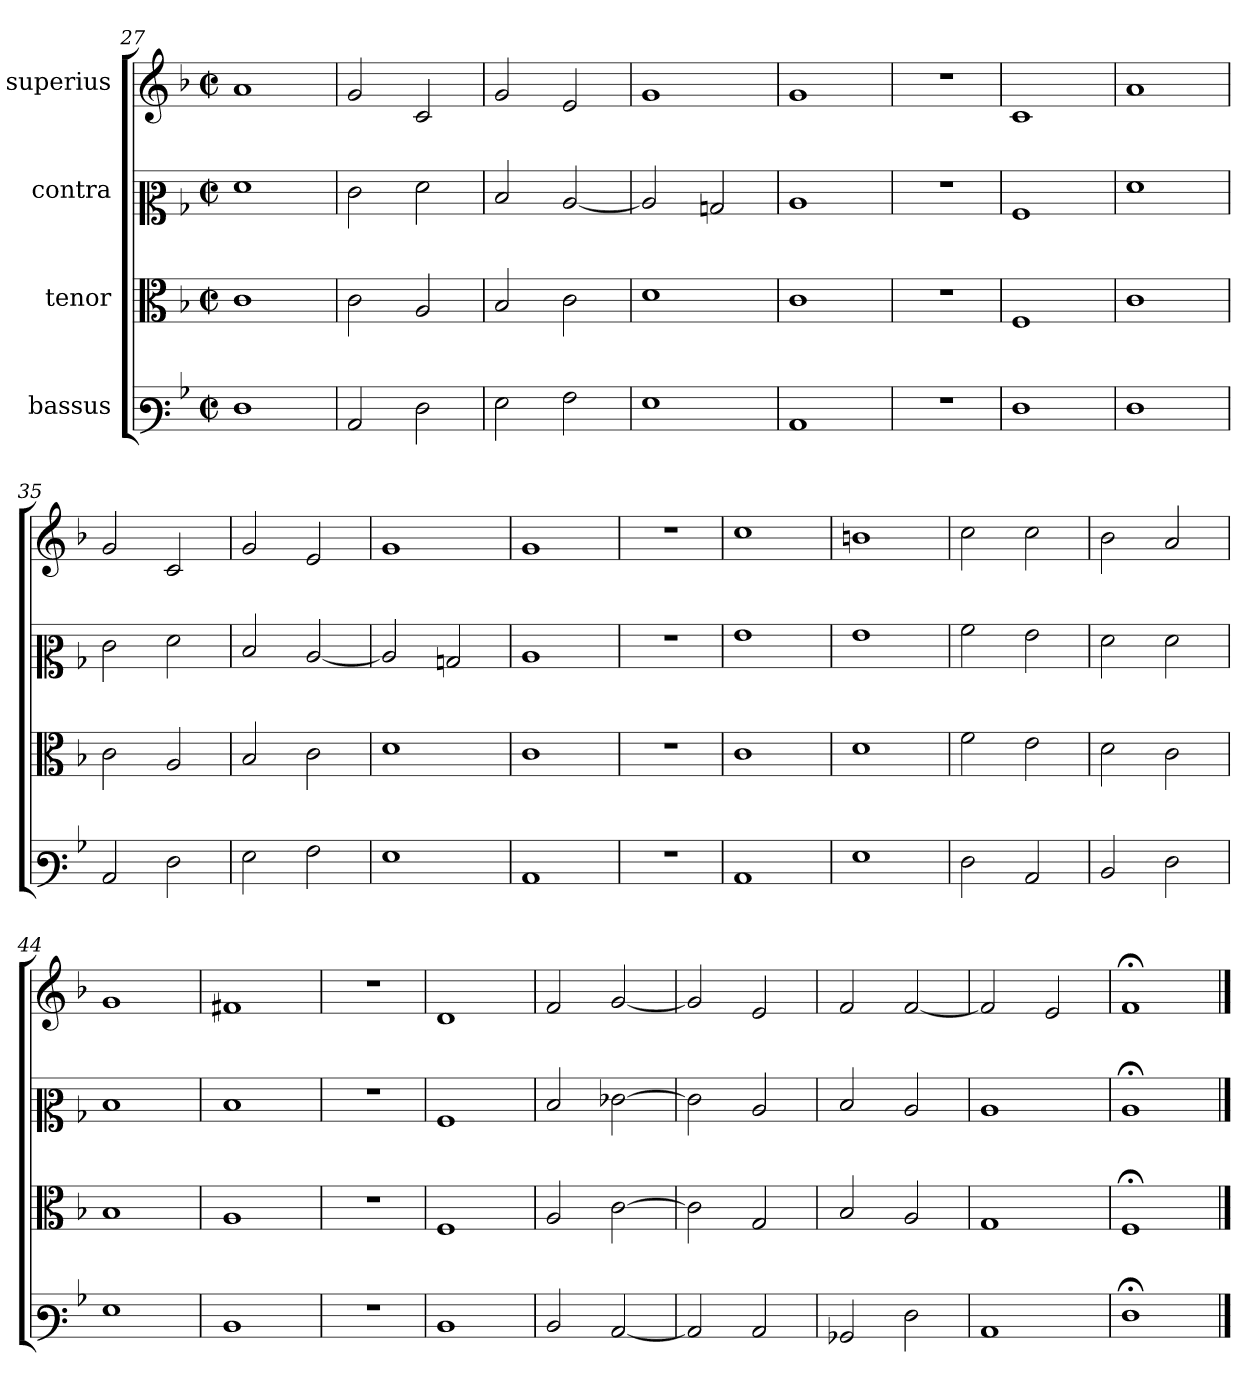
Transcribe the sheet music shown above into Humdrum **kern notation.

**kern	**kern	**kern	**kern
*part4	*part3	*part2	*part1
*staff4	*staff3	*staff2	*staff1
*I"bassus	*I"tenor	*I"contra	*I"superius
*clefF3	*clefC3	*clefC2	*clefG2
*k[b-]	*k[b-]	*k[b-]	*k[b-]
*M2/2	*M2/2	*M2/2	*M2/2
*met(c|)	*met(c|)	*met(c|)	*met(c|)
=27	=27	=27	=27
1F	1c	1f	1a
=28	=28	=28	=28
2C	2c	2e	2g
2F	2A	2f	2c
=29	=29	=29	=29
2G	2B-	2d	2g
2A	2c	[2c	2e
=30	=30	=30	=30
1G	1d	2c]	1g
.	.	2B	.
=31	=31	=31	=31
1C	1c	1c	1g
=32	=32	=32	=32
1r	1r	1r	1r
=33	=33	=33	=33
1F	1F	1A	1c
=34	=34	=34	=34
1F	1c	1f	1a
=35	=35	=35	=35
2C	2c	2e	2g
2F	2A	2f	2c
=36	=36	=36	=36
2G	2B-	2d	2g
2A	2c	[2c	2e
=37	=37	=37	=37
1G	1d	2c]	1g
.	.	2B	.
=38	=38	=38	=38
1C	1c	1c	1g
=39	=39	=39	=39
1r	1r	1r	1r
=40	=40	=40	=40
1C	1c	1g	1cc
=41	=41	=41	=41
1G	1d	1g	1bn
=42	=42	=42	=42
2F	2f	2a	2cc
2C	2e	2g	2cc
=43	=43	=43	=43
2D	2d	2f	2b-
2F	2c	2f	2a
=44	=44	=44	=44
1G	1B-	1d	1g
=45	=45	=45	=45
1D	1A	1d	1f#X
=46	=46	=46	=46
1r	1r	1r	1r
=47	=47	=47	=47
1D	1F	1A	1d
=48	=48	=48	=48
2D	2A	2d	2f
[2C	[2c	[2e-X	[2g
=49	=49	=49	=49
2C]	2c]	2e-]	2g]
2C	2G	2c	2e
=50	=50	=50	=50
2BB-X	2B-	2d	2f
2F	2A	2c	[2f
=51	=51	=51	=51
1C	1G	1c	2f]
.	.	.	2e
=52	=52	=52	=52
1F;	1F;	1c;	1f;
==	==	==	==
*-	*-	*-	*-
